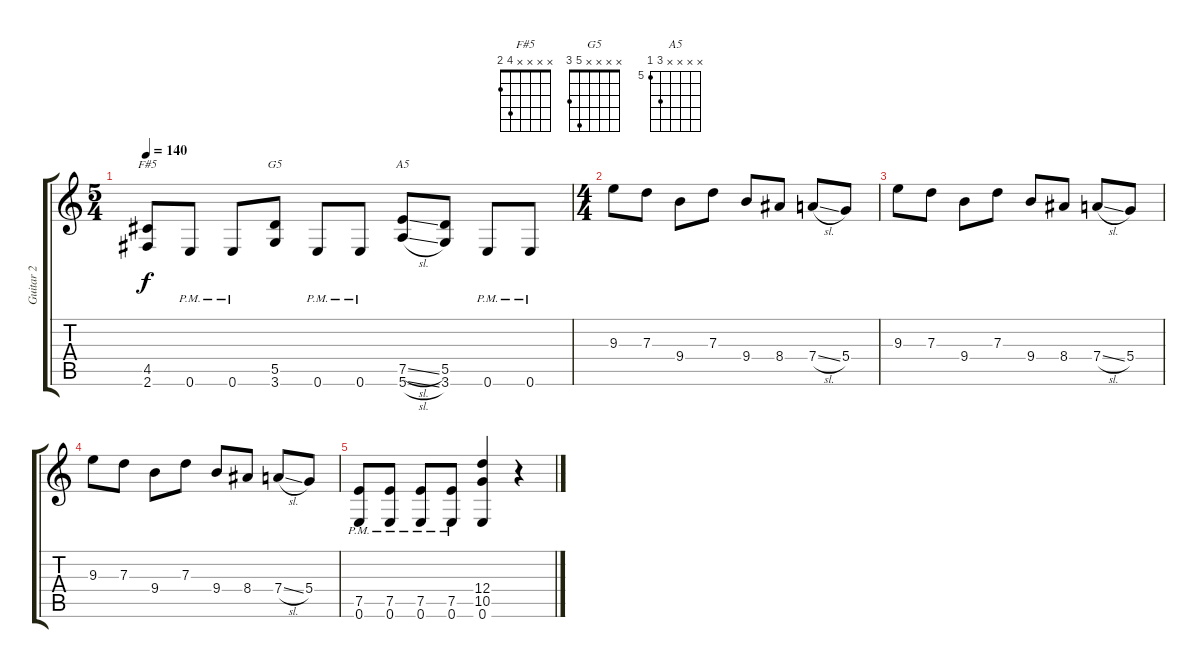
\track ("Guitar 2" "Guitar 2") {instrument distortionguitar}
\staff {score tabs}
\tuning (E4 B3 G3 D3 A2 E2) {hide}
\chord ("F#5" x x x x 4 2)
\chord ("G5" x x x x 5 3)
\chord ("A5" x x x x 7 5) {firstfret 5}
\ts (5 4)
\tempo 140
\clef g2
\ks c
(4.5 2.6).8{ch "F#5" dy f} 0.6{pm}.8 0.6{pm}.8 (5.5 3.6).8{ch "G5"} 0.6{pm}.8 0.6{pm}.8 (7.5{sl} 5.6{sl}).8{ch "A5"} (5.5 3.6).8 0.6{pm}.8 0.6{pm}.8 |
\ts (4 4)
9.3.8 7.3.8 9.4.8 7.3.8 9.4.8 8.4.8 7.4{sl}.8 5.4.8 |
9.3.8 7.3.8 9.4.8 7.3.8 9.4.8 8.4.8 7.4{sl}.8 5.4.8 |
9.3.8 7.3.8 9.4.8 7.3.8 9.4.8 8.4.8 7.4{sl}.8 5.4.8 |
(7.5{pm} 0.6).8 (7.5{pm} 0.6).8 (7.5{pm} 0.6).8 (7.5{pm} 0.6).8 (12.4 10.5 0.6).4 r.4
